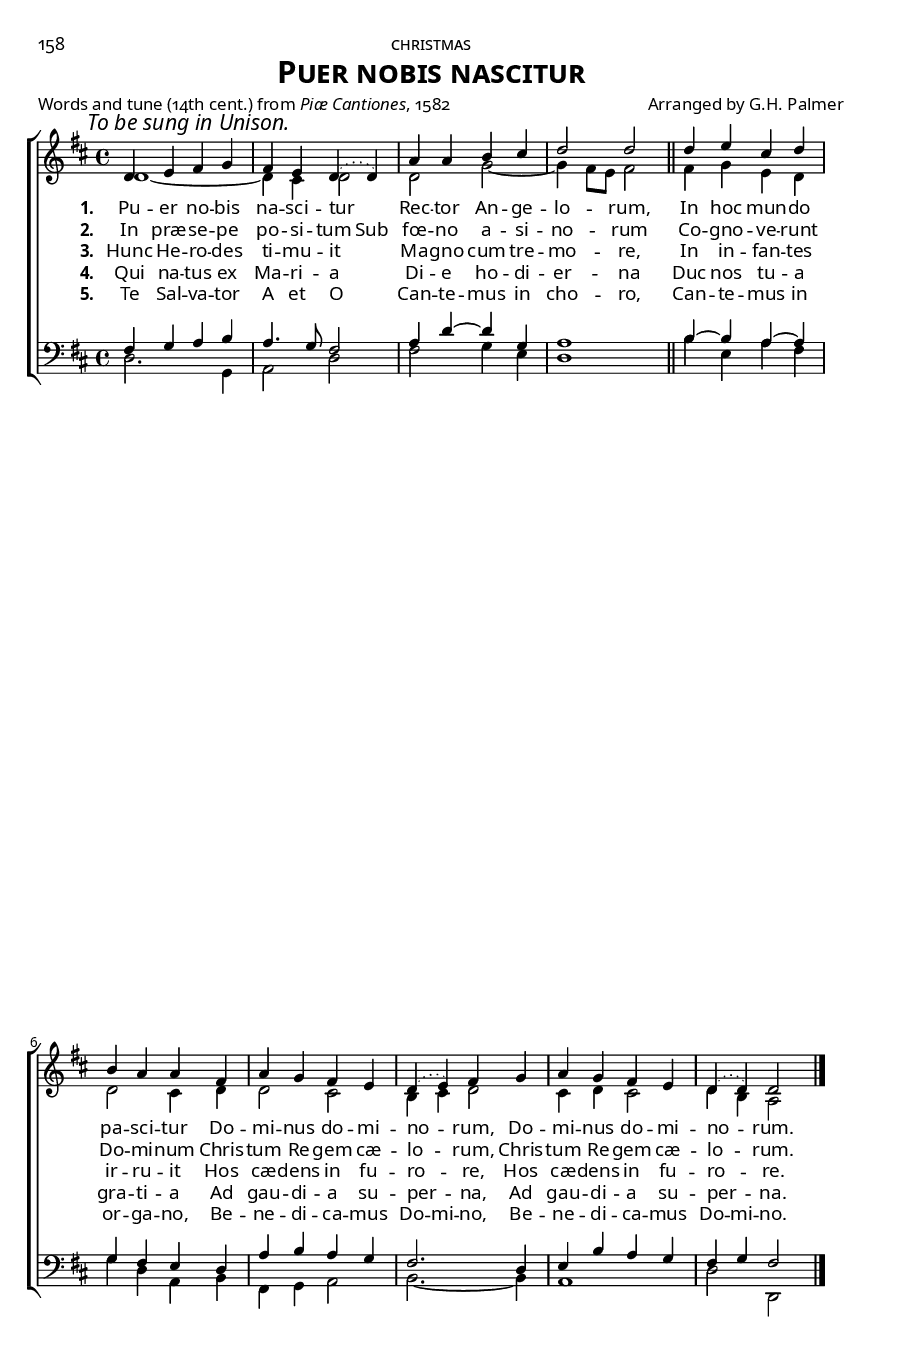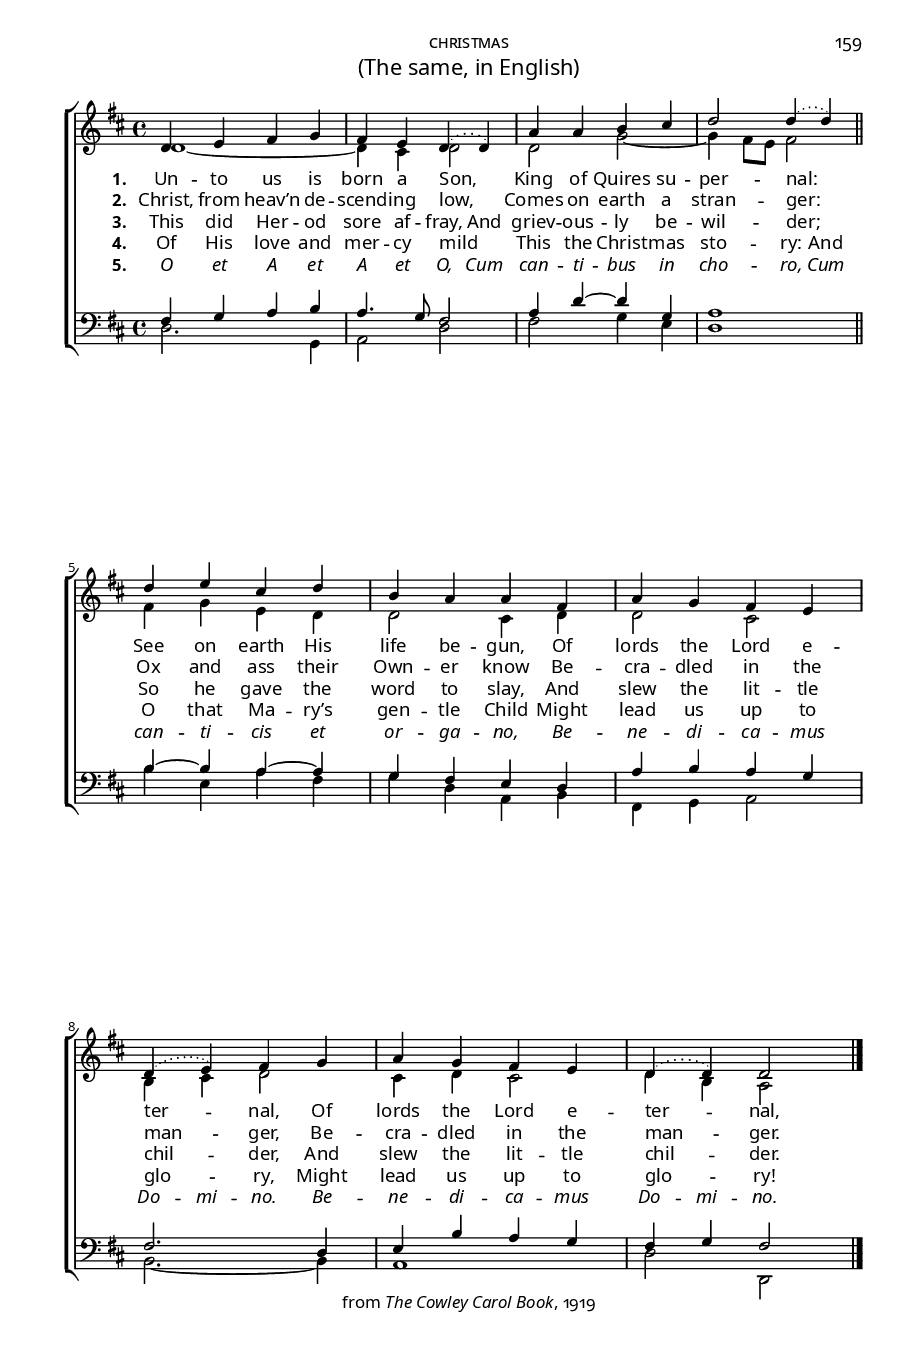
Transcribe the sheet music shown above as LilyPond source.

\version "2.14.2"
\include "../util.ly"
\paper {
  print-all-headers = ##t
  paper-height = 9\in
  paper-width = 6\in
  indent = 0\in
  %system-system-spacing = #'((basic-distance . 10) (padding . 0))
  system-system-spacing =
    #'((basic-distance . 0)
       (minimum-distance . 0)
       (padding . -10)
       (stretchability . 100))
  score-markup-spacing =
    #'((basic-distance . 0)
       (minimum-distance . 0)
       (padding . 0)
       (stretchability . 75))
  markup-system-spacing = 
    #'((basic-distance . 0)
       (minimum-distance . 0)
       (padding . 0)
       (stretchability . 0))
  last-bottom-spacing = 
    #'((basic-distance . 0)
       (minimum-distance . 0)
       (padding . -0.5)
       (stretchability . 0))
  ragged-last-bottom = ##f
  ragged-bottom = ##f
  two-sided = ##t
  inner-margin = 0.5\in
  outer-margin = 0.25\in
  top-margin = 0.25\in
  bottom-margin = 0.25\in
  first-page-number = #158
  print-first-page-number = ##t
  headerLine = \markup{\override #'(font-name . "Garamond Premier Pro") \smallCapsOldStyle"christmas"}
  oddHeaderMarkup = \markup\fill-line{
     \override #'(font-name . "Garamond Premier Pro")\abs-fontsize #8.5
     \combine 
        \fill-line{"" \on-the-fly #print-page-number-check-first
        \oldStylePageNum""
        }
        \fill-line{\headerLine}
  }
  evenHeaderMarkup = \markup {
     \override #'(font-name . "Garamond Premier Pro")\abs-fontsize #8.5
     \combine
        \on-the-fly #print-page-number-check-first
        \oldStylePageNum""
        \fill-line{\headerLine}
  }
}
#(set-global-staff-size 14.8) \paper{ #(define fonts (make-pango-font-tree "GoudyOlSt BT" "Garamond Premier Pro" "Garamond Premier Pro" (/ 14.8 20))) }
global = {
  \key d \major
  \time 4/4
  \autoBeamOff
  \override DynamicLineSpanner #'staff-padding = #0.0
  \override DynamicLineSpanner #'Y-extent = #'(-1 . 1)
}

sopMusic = \relative c' {
  \once \override Score.RehearsalMark #'self-alignment-X = #LEFT
  \mark \markup\italic"To be sung in Unison."
  d4 e fis g |
  fis e \slurDotted d4( d) |
  a'4 a b cis |
  d2 d2 \bar "||"
  d4 e cis d |
  
  b a a fis |
  a g fis e |
  d( e) fis g |
  a g fis e |
  d4( d) d2 \bar "|."
}
sopWords = \lyricmode {
  
}

altoMusic = \relative c' {
  d1~|
  d4 cis d2 |
  d g~ |
  g4 fis8[ e] fis2 \bar "||"
  fis4 g e d |
  
  d2 cis4 d |
  d2 cis |
  b4 cis d2 |
  cis4 d cis2 |
  d4 b a2 \bar "|."
}
altoWords = \lyricmode {
  \set stanza = #"1. "
  Pu -- er no -- bis na -- sci -- tur
  Rec -- tor An -- ge -- lo -- rum,
  In hoc mun -- do pa -- sci -- tur
  Do -- mi -- nus do -- mi -- no -- rum,
  Do -- mi -- nus do -- mi -- no -- rum.
}
altoWordsII = \lyricmode {
  \set stanza = #"2. "
  \set ignoreMelismata = ##t
  In præ -- se -- pe po -- si -- tum
  Sub fœ -- no
  \unset ignoreMelismata
  a -- si -- no -- rum
  Co -- gno -- ve -- runt Do -- mi -- num
  Chris -- tum Re -- gem cæ -- lo -- rum,
  Chris -- tum Re -- gem cæ -- lo -- rum.
}
altoWordsIII = \lyricmode {
  \set stanza = #"3. "
  Hunc He -- ro -- des ti -- mu -- it
  Ma -- gno cum tre -- mo -- re,
  In in -- fan -- tes ir -- ru -- it
  Hos cæ -- dens in fu -- ro -- re,
  Hos cæ -- dens in fu -- ro -- re.
}
altoWordsIV = \lyricmode {
  \set stanza = #"4. "
  Qui na -- tus ex Ma -- ri -- a
  Di -- e ho -- di -- er -- na
  Duc nos tu -- a gra -- ti -- a
  Ad gau -- di -- a su -- per -- na,
  Ad gau -- di -- a su -- per -- na.
}
altoWordsV = \lyricmode {
  \set stanza = #"5. "
  Te Sal -- va -- tor A et O
  Can -- te -- mus in cho -- ro,
  Can -- te -- mus in or -- ga -- no,
  \set ignoreMelismata = ##t
  Be -- ne -- di -- ca -- mus Do -- mi -- no,
  Be -- ne -- di -- ca -- mus Do -- mi -- no.
}
altoWordsVI = \lyricmode {
  \set stanza = #"6. "
  \set ignoreMelismata = ##t
}
tenorMusic = \relative c' {
  fis,4 g a b |
  a4. g8 fis2 |
  a4 d~ d g, |
  a1 \bar "||"
  b4~b a~ a |
  
  g fis e d |
  a' b a g |
  fis2. d4 |
  e b' a g |
  fis g fis2 \bar "|."
}
tenorWords = \lyricmode {

}

bassMusic = \relative c {
  d2. g,4 |
  a2 d |
  fis g4 e |
  d1 \bar "||"
  b'4 e, a fis |
  
  g d a b |
  fis g a2 |
  b2.~ b4 |
  a1 |
  d2 d, \bar "|."
}
bassWords = \lyricmode {

}

pianoRH = \relative c' {
  
}
pianoLH = \relative c' {
  
}

\score {
  <<
   \new ChoirStaff <<
    \new Staff = women <<
      \new Voice = "sopranos" { \voiceOne << \global \sopMusic >> }
      \new Voice = "altos" { \voiceTwo << \global \altoMusic >> }
    >>
    \new Lyrics \with { alignAboveContext = #"women" \override VerticalAxisGroup #'nonstaff-relatedstaff-spacing = #'((basic-distance . 1))} \lyricsto "sopranos" \sopWords
    \new Lyrics = "altosVI"  \with { alignBelowContext = #"women" } \lyricsto "sopranos" \altoWordsVI
    \new Lyrics = "altosV"  \with { alignBelowContext = #"women" } \lyricsto "sopranos" \altoWordsV
    \new Lyrics = "altosIV"  \with { alignBelowContext = #"women" } \lyricsto "sopranos" \altoWordsIV
    \new Lyrics = "altosIII"  \with { alignBelowContext = #"women" } \lyricsto "sopranos" \altoWordsIII
    \new Lyrics = "altosII"  \with { alignBelowContext = #"women" } \lyricsto "sopranos" \altoWordsII
    \new Lyrics = "altos"  \with { alignBelowContext = #"women" } \lyricsto "sopranos" \altoWords
   \new Staff = men <<
      \clef bass
      \new Voice = "tenors" { \voiceOne << \global \tenorMusic >> }
      \new Voice = "basses" { \voiceTwo << \global \bassMusic >> }
    >>
    \new Lyrics \with { alignAboveContext = #"men" \override VerticalAxisGroup #'nonstaff-relatedstaff-spacing = #'((basic-distance . 1)) } \lyricsto "tenors" \tenorWords
    \new Lyrics \with { alignBelowContext = #"men" \override VerticalAxisGroup #'nonstaff-relatedstaff-spacing = #'((basic-distance . 1)) } \lyricsto "basses" \bassWords
  >>
%    \new PianoStaff << \new Staff { \new Voice { \pianoRH } } \new Staff { \clef "bass" \pianoLH } >>
  >>
  \layout {
%6.14 \context {\Lyrics\override LyricText #'font-size = #0.9 }
    \context {
      \Score
      %\override SpacingSpanner #'base-shortest-duration = #(ly:make-moment 1 8)
      %\override SpacingSpanner #'common-shortest-duration = #(ly:make-moment 1 4)
    }
    \context {
      % Remove all empty staves
      % \Staff \RemoveEmptyStaves \override VerticalAxisGroup #'remove-first = ##t
    }
  }
  \header {
    title = \markup{\override #'(font-name . "Garamond Premier Pro Semibold"){ \abs-fontsize #15 \smallCapsOldStyle"Puer nobis nascitur"}}
    poet = \markup\concat{\oldStyleNum"Words and tune (14th cent.) from " \italic"Piæ Cantiones" \oldStyleNum", 1582"}
    composer = \markup\oldStyleNum"Arranged by G.H. Palmer"
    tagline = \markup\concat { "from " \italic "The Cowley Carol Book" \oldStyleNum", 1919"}
  }
}












global = {
  \key d \major
  \time 4/4
  \autoBeamOff
  \override DynamicLineSpanner #'staff-padding = #0.0
  \override DynamicLineSpanner #'Y-extent = #'(-1 . 1)
}

sopMusic = \relative c' {
  d4 e fis g |
  fis e \slurDotted d4( d) |
  a'4 a b cis |
  d2 d4( d) \bar "||"
  d4 e cis d |
  
  b a a fis |
  a g fis e |
  d( e) fis g |
  a g fis e |
  d4( d) d2 \bar "|."
}
sopWords = \lyricmode {
  
}

altoMusic = \relative c' {
  d1~|
  d4 cis d2 |
  d g~ |
  g4 fis8[ e] fis2 \bar "||"
  fis4 g e d |
  
  d2 cis4 d |
  d2 cis |
  b4 cis d2 |
  cis4 d cis2 |
  d4 b a2 \bar "|."
}
altoWords = \lyricmode {
  \set stanza = #"1. "
  \set ignoreMelismata = ##t
  Un -- to us is born a Son, _
  King of Quires su -- per -- nal: _
  \unset ignoreMelismata
  See on earth His life be -- gun,
  Of lords the Lord e -- ter -- nal,
  Of lords the Lord e -- ter -- nal,
}
altoWordsII = \lyricmode {
  \set stanza = #"2. "
  Christ, from heav’n de -- scend -- ing low,
  Comes on earth a stran -- ger:
  Ox and ass their Own -- er know
  Be -- cra -- dled in the man -- ger,
  Be -- cra -- dled in the man -- ger.

}
altoWordsIII = \lyricmode {
  \set stanza = #"3. "
  \set ignoreMelismata = ##t
  This did Her -- od sore af -- fray,
  \unset ignoreMelismata
  And griev -- ous -- ly be -- wil -- der;
  So he gave the word to slay,
  And slew the lit -- tle chil -- der,
  And slew the lit -- tle chil -- der.
}
altoWordsIV = \lyricmode {
  \set stanza = #"4. "
  Of His love and mer -- cy mild
  \set ignoreMelismata = ##t
  This the Christ -- mas sto -- ry:
  \unset ignoreMelismata
  And O that Ma -- ry’s gen -- tle Child
  Might lead us up to glo -- ry,
  Might lead us up to glo -- ry!
  
}
altoWordsV = \lyricmode {
  \set stanza = #"5. "
  \set ignoreMelismata = ##t
  \markup\italic O \markup\italic et \markup\italic A \markup\italic et \markup\italic A \markup\italic et \markup\italic O,
  \markup\italic Cum \markup\italic can -- \markup\italic ti -- \markup\italic bus \markup\italic in \markup\italic cho -- \markup\italic ro,
  \markup\italic Cum \markup\italic can -- \markup\italic ti -- \markup\italic cis \markup\italic et \markup\italic or -- \markup\italic ga -- \markup\italic no,
  \markup\italic Be -- \markup\italic ne -- \markup\italic di -- \markup\italic ca -- \markup\italic mus \markup\italic Do -- \markup\italic mi -- \markup\italic no.
  \markup\italic Be -- \markup\italic ne -- \markup\italic di -- \markup\italic ca -- \markup\italic mus \markup\italic Do -- \markup\italic mi -- \markup\italic no.
}
altoWordsVI = \lyricmode {
  \set stanza = #"6. "
  \set ignoreMelismata = ##t
}
tenorMusic = \relative c' {
  fis,4 g a b |
  a4. g8 fis2 |
  a4 d~ d g, |
  a1 \bar "||"
  b4~b a~ a |
  
  g fis e d |
  a' b a g |
  fis2. d4 |
  e b' a g |
  fis g fis2 \bar "|."
}
tenorWords = \lyricmode {

}

bassMusic = \relative c {
  d2. g,4 |
  a2 d |
  fis g4 e |
  d1 \bar "||"
  b'4 e, a fis |
  
  g d a b |
  fis g a2 |
  b2.~ b4 |
  a1 |
  d2 d, \bar "|."
}
bassWords = \lyricmode {

}

pianoRH = \relative c' {
  
}
pianoLH = \relative c' {
  
}

\score {
  <<
   \new ChoirStaff <<
    \new Staff = women <<
      \new Voice = "sopranos" { \voiceOne << \global \sopMusic >> }
      \new Voice = "altos" { \voiceTwo << \global \altoMusic >> }
    >>
    \new Lyrics \with { alignAboveContext = #"women" \override VerticalAxisGroup #'nonstaff-relatedstaff-spacing = #'((basic-distance . 1))} \lyricsto "sopranos" \sopWords
    \new Lyrics = "altosVI"  \with { alignBelowContext = #"women" } \lyricsto "sopranos" \altoWordsVI
    \new Lyrics = "altosV"  \with { alignBelowContext = #"women" } \lyricsto "sopranos" \altoWordsV
    \new Lyrics = "altosIV"  \with { alignBelowContext = #"women" } \lyricsto "sopranos" \altoWordsIV
    \new Lyrics = "altosIII"  \with { alignBelowContext = #"women" } \lyricsto "sopranos" \altoWordsIII
    \new Lyrics = "altosII"  \with { alignBelowContext = #"women" } \lyricsto "sopranos" \altoWordsII
    \new Lyrics = "altos"  \with { alignBelowContext = #"women" } \lyricsto "sopranos" \altoWords
   \new Staff = men <<
      \clef bass
      \new Voice = "tenors" { \voiceOne << \global \tenorMusic >> }
      \new Voice = "basses" { \voiceTwo << \global \bassMusic >> }
    >>
    \new Lyrics \with { alignAboveContext = #"men" \override VerticalAxisGroup #'nonstaff-relatedstaff-spacing = #'((basic-distance . 1)) } \lyricsto "tenors" \tenorWords
    \new Lyrics \with { alignBelowContext = #"men" \override VerticalAxisGroup #'nonstaff-relatedstaff-spacing = #'((basic-distance . 1)) } \lyricsto "basses" \bassWords
  >>
%    \new PianoStaff << \new Staff { \new Voice { \pianoRH } } \new Staff { \clef "bass" \pianoLH } >>
  >>
  \layout {
%6.14 \context {\Lyrics\override LyricText #'font-size = #0.9 }
    #(define fonts (make-pango-font-tree "GoudyOlSt BT" "Garamond Premier Pro" "Garamond Premier Pro" (/ 14.5 20)))
    \context {
      \Score
      %\override SpacingSpanner #'base-shortest-duration = #(ly:make-moment 1 8)
      %\override SpacingSpanner #'common-shortest-duration = #(ly:make-moment 1 4)
    }
    \context {
      % Remove all empty staves
      % \Staff \RemoveEmptyStaves \override VerticalAxisGroup #'remove-first = ##t
    }
  }
  \header {
    %title = \markup{\override #'(font-name . "Garamond Premier Pro Semibold"){ \abs-fontsize #15 \smallCapsOldStyle"Unto us is born a Son"}}
    subtitle = \markup{\override #'(font-name . "Garamond Premier Pro"){ \abs-fontsize #10.5 "(The same, in English)"}}
    %poet = \markup{\oldStyleNum"Words and tune (14th cent.) from" \italic"Piæ Cantiones," 1582}
    %composer = \markup\oldStyleNum"Arranged by G.H. Palmer"
  }
}
\header{    tagline = \markup\concat { "from " \italic "The Cowley Carol Book" \oldStyleNum", 1919"}}
